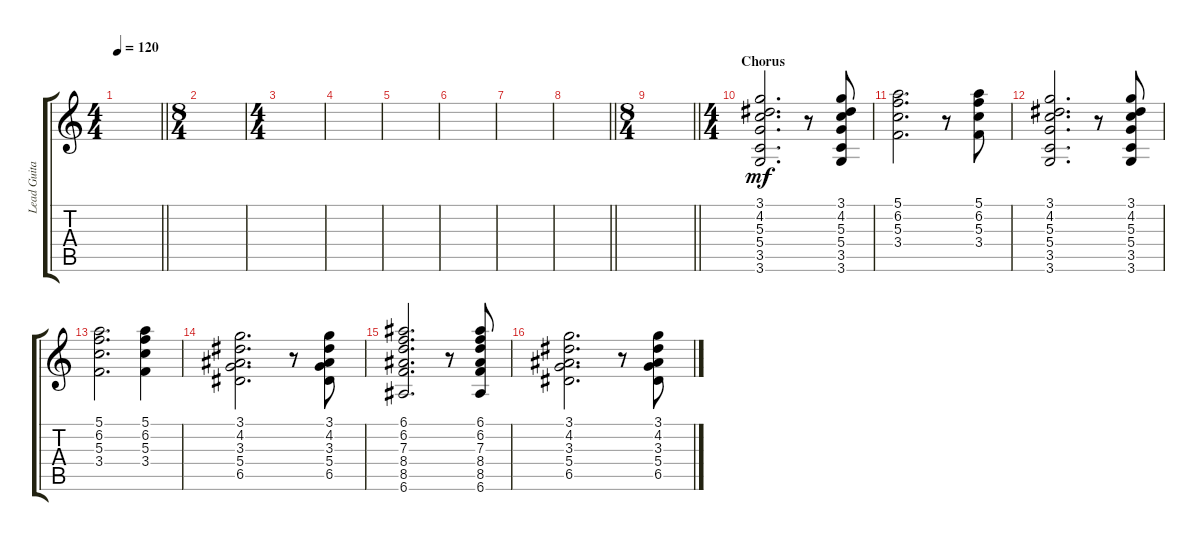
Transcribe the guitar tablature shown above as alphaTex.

\track ("Lead Guitar" "Lead Guita") {instrument acousticguitarsteel}
\staff {score tabs}
\tuning (E4 B3 G3 D3 A2 E2) {hide}
\ts (4 4)
\tempo 120
\clef g2
\barLineRight lightlight
\ks c
|
\ts (8 4)
|
\ts (4 4)
|
|
|
|
|
\barLineRight lightlight
|
\ts (8 4)
\barLineRight lightlight
|
\ts (4 4)
\section ("" "Chorus")
(3.1 4.2 5.3 5.4 3.5 3.6).2{d dy mf} r.8 (3.1 4.2 5.3 5.4 3.5 3.6).8 |
(5.1 6.2 5.3 3.4).2{d} r.8 (5.1 6.2 5.3 3.4).8 |
(3.1 4.2 5.3 5.4 3.5 3.6).2{d} r.8 (3.1 4.2 5.3 5.4 3.5 3.6).8 |
(5.1 6.2 5.3 3.4).2{d} (5.1 6.2 5.3 3.4).4 |
(3.1 4.2 3.3 5.4 6.5).2{d} r.8 (3.1 4.2 3.3 5.4 6.5).8 |
(6.1 6.2 7.3 8.4 8.5 6.6).2{d} r.8 (6.1 6.2 7.3 8.4 8.5 6.6).8 |
(3.1 4.2 3.3 5.4 6.5).2{d} r.8 (3.1 4.2 3.3 5.4 6.5).8
